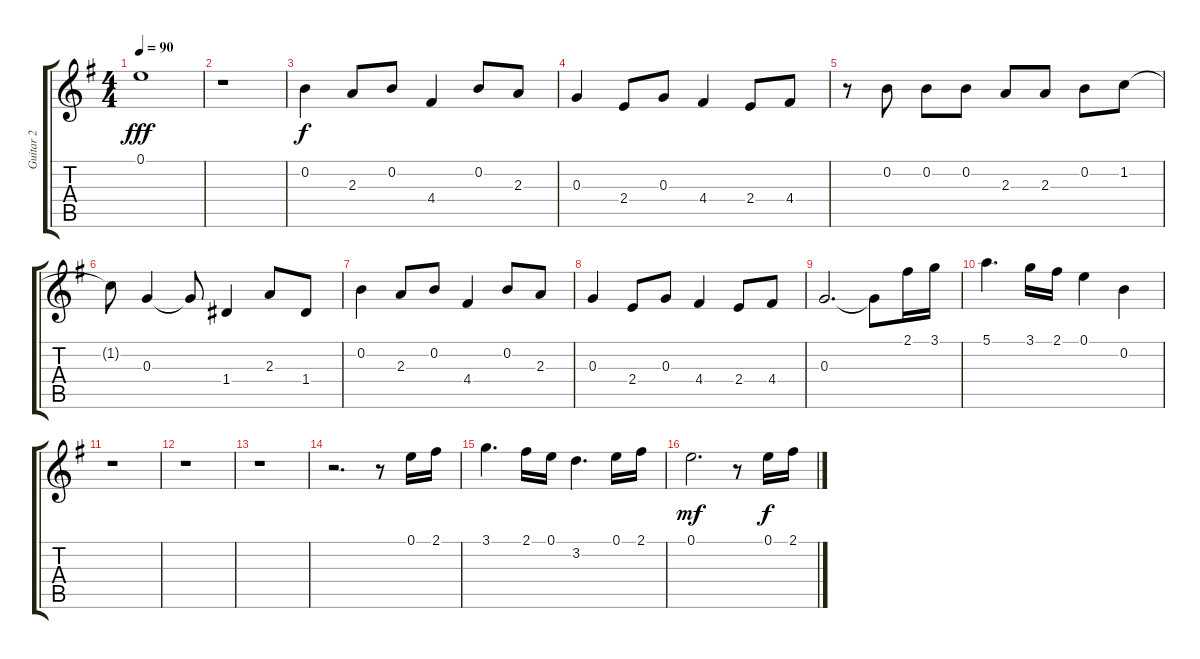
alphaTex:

\track ("Guitar 2" "Guitar 2") {instrument acousticguitarnylon}
\staff {score tabs}
\tuning (E4 B3 G3 D3 A2 E2) {hide}
\ts (4 4)
\tempo 90
\clef g2
\ks g
0.1.1{dy fff} |
r.1 |
0.2.4{dy f} 2.3.8 0.2.8 4.4.4 0.2.8 2.3.8 |
0.3.4 2.4.8 0.3.8 4.4.4 2.4.8 4.4.8 |
r.8 0.2.8 0.2.8 0.2.8 2.3.8 2.3.8 0.2.8 1.2.8 |
1.2{t}.8 0.3.4 0.3{t}.8 1.4.4 2.3.8 1.4.8 |
0.2.4 2.3.8 0.2.8 4.4.4 0.2.8 2.3.8 |
0.3.4 2.4.8 0.3.8 4.4.4 2.4.8 4.4.8 |
0.3.2{d} 0.3{t}.8 2.1.16 3.1.16 |
5.1.4{d} 3.1.16 2.1.16 0.1.4 0.2.4 |
r.1 |
r.1 |
r.1 |
r.2{d} r.8 0.1.16 2.1.16 |
3.1.4{d} 2.1.16 0.1.16 3.2.4{d} 0.1.16 2.1.16 |
0.1.2{d dy mf} r.8 0.1.16{dy f} 2.1.16
